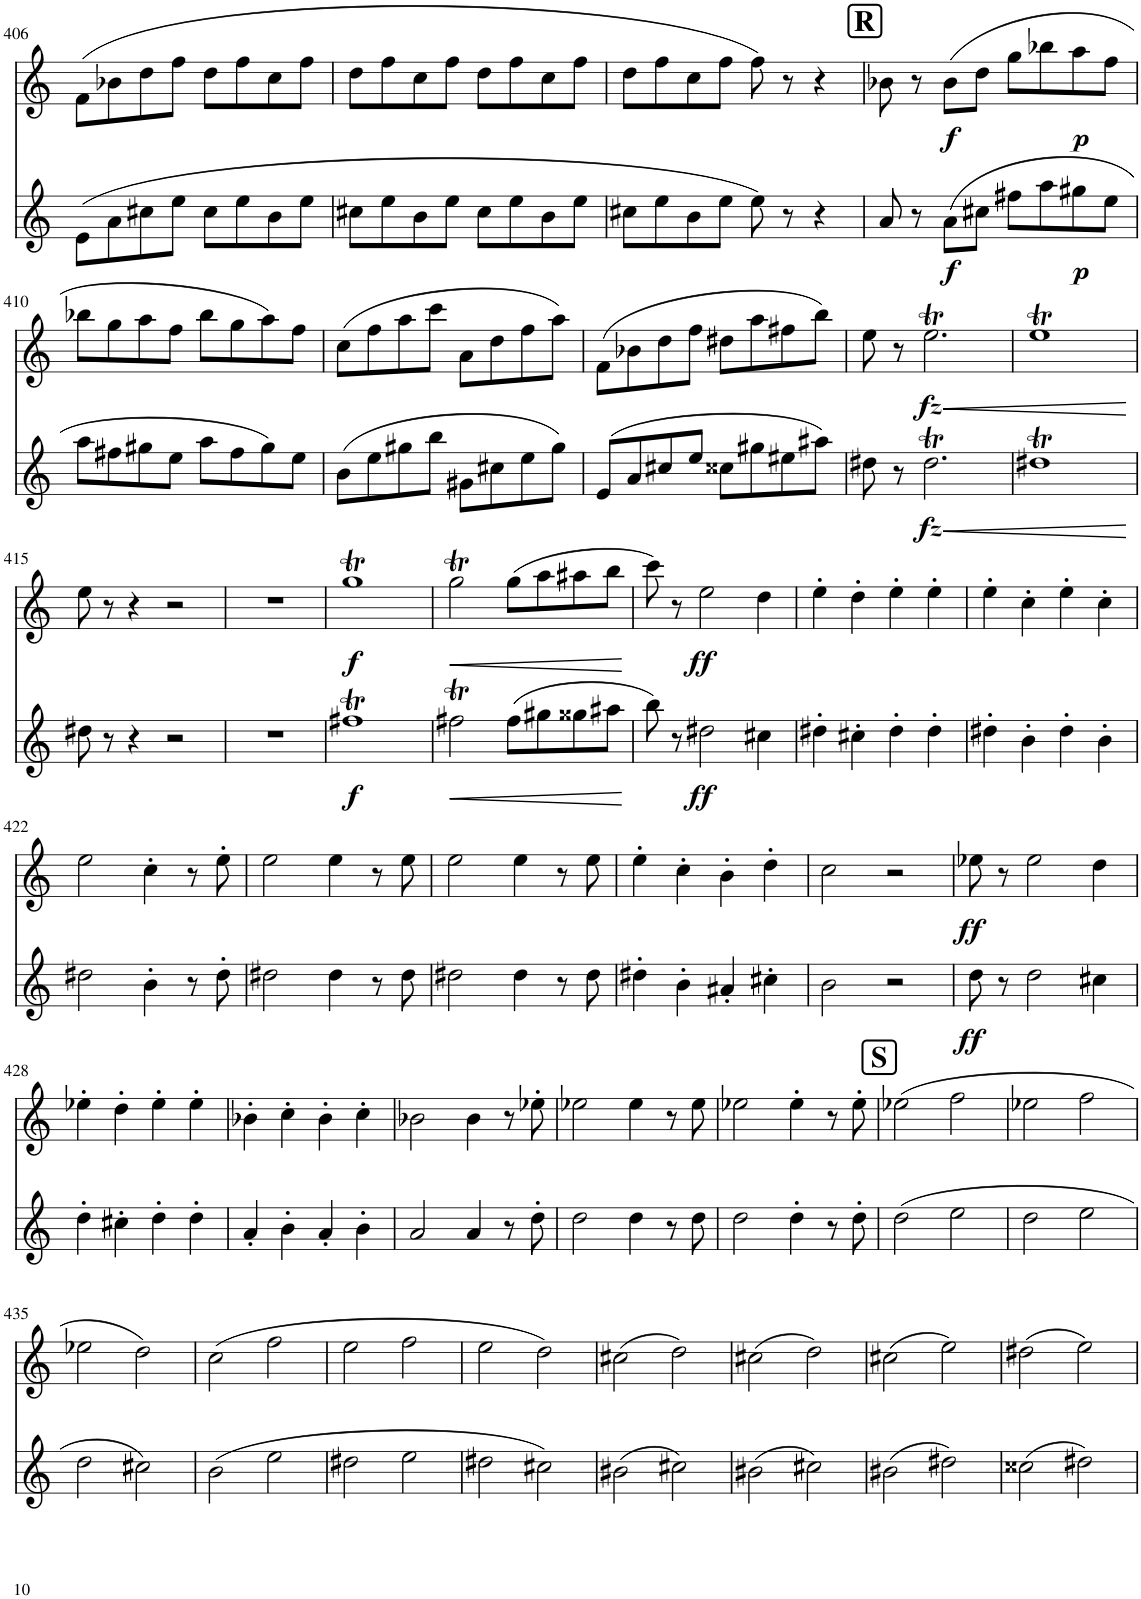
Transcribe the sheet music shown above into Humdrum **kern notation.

**kern	**dynam	**kern	**dynam
*part2	*part2	*part1	*part1
*staff2	*staff2	*staff1	*staff1
*I"Bb Cl II	*	*I"A Cl II	*
*I'Cl	*	*I'Cl	*
!!LO:PB:g=z
*clefG2	*	*clefG2	*
*Trd1c2	*	*Trd2c3	*
*k[]	*	*k[]	*
*M4/4	*	*M4/4	*
*met(c)	*	*met(c)	*
=406	=406	=406	=406
(8e\L	.	(8f\L	.
8a\	.	8b-X\	.
8cc#X\	.	8dd\	.
8ee\J	.	8ff\J	.
8cc#\L	.	8dd\L	.
8ee\	.	8ff\	.
8b\	.	8cc\	.
8ee\J	.	8ff\J	.
=407	=407	=407	=407
8cc#X\L	.	8dd\L	.
8ee\	.	8ff\	.
8b\	.	8cc\	.
8ee\J	.	8ff\J	.
8cc#\L	.	8dd\L	.
8ee\	.	8ff\	.
8b\	.	8cc\	.
8ee\J	.	8ff\J	.
=408	=408	=408	=408
8cc#X\L	.	8dd\L	.
8ee\	.	8ff\	.
8b\	.	8cc\	.
8ee\J	.	8ff\J	.
8ee\)	.	8ff\)	.
8r	.	8r	.
4r	.	4r	.
=409	=409	=409	=409
8a/	.	8b-X\	.
8r	.	8r	.
!	!LO:DY:b	!	!LO:DY:b
(8a\L	f	(8b-\L	f
8cc#X\J	.	8dd\J	.
8ff#X\L	.	8gg\L	.
8aa\	.	8bb-X\	.
!	!LO:DY:b	!	!LO:DY:b
8gg#X\	p	8aa\	p
8ee\J	.	8ff\J	.
!!LO:LB:g=z
=410	=410	=410	=410
8aa\L	.	8bb-X\L	.
8ff#X\	.	8gg\	.
8gg#X\	.	8aa\	.
8ee\J	.	8ff\J	.
8aa\L	.	8bb-\L	.
8ff#\	.	8gg\	.
8gg#\)	.	8aa\)	.
8ee\J	.	8ff\J	.
=411	=411	=411	=411
(8b\L	.	(8cc\L	.
8ee\	.	8ff\	.
8gg#X\	.	8aa\	.
8bb\J	.	8ccc\J	.
8g#X\L	.	8a\L	.
8cc#X\	.	8dd\	.
8ee\	.	8ff\	.
8gg#\J)	.	8aa\J)	.
=412	=412	=412	=412
(8e/L	.	(8f\L	.
8a/	.	8b-X\	.
8cc#X/	.	8dd\	.
8ee/J	.	8ff\J	.
8cc##X\L	.	8dd#X\L	.
8gg#X\	.	8aa\	.
8ee#X\	.	8ff#X\	.
8aa#X\J)	.	8bb\J)	.
=413	=413	=413	=413
8dd#X\	.	8ee\	.
8r	.	8r	.
!	!LO:HP:b	!	!LO:HP:b
!	!LO:DY:n=1:b	!	!LO:DY:n=1:b
2.dd#t\	< fz	2.eet\	< fz
=414	=414	=414	=414
1dd#Xt	.	1eet	.
.	[	.	[
!!LO:LB:g=z
=415	=415	=415	=415
8dd#X\	.	8ee\	.
8r	.	8r	.
4r	.	4r	.
2r	.	2r	.
=416	=416	=416	=416
1r	.	1r	.
=417	=417	=417	=417
!	!LO:DY:b	!	!LO:DY:b
1ff#Xt	f	1ggT	f
=418	=418	=418	=418
!	!LO:HP:b	!	!LO:HP:b
2ff#Xt\	<	2ggT\	<
(8ff#\L	.	(8gg\L	.
8gg#X\	.	8aa\	.
8gg##X\	.	8aa#X\	.
8aa#X\J	.	8bb\J	.
.	[	.	[
=419	=419	=419	=419
8bb\)	.	8ccc\)	.
8r	.	8r	.
!	!LO:DY:b	!	!LO:DY:b
2dd#X\	ff	2ee\	ff
4cc#X\	.	4dd\	.
=420	=420	=420	=420
4dd#X'\	.	4ee'\	.
4cc#X'\	.	4dd'\	.
4dd#'\	.	4ee'\	.
4dd#'\	.	4ee'\	.
=421	=421	=421	=421
4dd#X'\	.	4ee'\	.
4b'\	.	4cc'\	.
4dd#'\	.	4ee'\	.
4b'\	.	4cc'\	.
!!LO:LB:g=z
=422	=422	=422	=422
2dd#X\	.	2ee\	.
4b'\	.	4cc'\	.
8r	.	8r	.
8dd#'\	.	8ee'\	.
=423	=423	=423	=423
2dd#X\	.	2ee\	.
4dd#\	.	4ee\	.
8r	.	8r	.
8dd#\	.	8ee\	.
=424	=424	=424	=424
2dd#X\	.	2ee\	.
4dd#\	.	4ee\	.
8r	.	8r	.
8dd#\	.	8ee\	.
=425	=425	=425	=425
4dd#X'\	.	4ee'\	.
4b'\	.	4cc'\	.
4a#X'/	.	4b'\	.
4cc#X'\	.	4dd'\	.
=426	=426	=426	=426
2b\	.	2cc\	.
2r	.	2r	.
=427	=427	=427	=427
!	!LO:DY:b	!	!LO:DY:b
8dd\	ff	8ee-X\	ff
8r	.	8r	.
2dd\	.	2ee-\	.
4cc#X\	.	4dd\	.
!!LO:LB:g=z
=428	=428	=428	=428
4dd'\	.	4ee-X'\	.
4cc#X'\	.	4dd'\	.
4dd'\	.	4ee-'\	.
4dd'\	.	4ee-'\	.
=429	=429	=429	=429
4a'/	.	4b-X'\	.
4b'\	.	4cc'\	.
4a'/	.	4b-'\	.
4b'\	.	4cc'\	.
=430	=430	=430	=430
2a/	.	2b-X\	.
4a/	.	4b-\	.
8r	.	8r	.
8dd'\	.	8ee-X'\	.
=431	=431	=431	=431
2dd\	.	2ee-X\	.
4dd\	.	4ee-\	.
8r	.	8r	.
8dd\	.	8ee-\	.
=432	=432	=432	=432
2dd\	.	2ee-X\	.
4dd'\	.	4ee-'\	.
8r	.	8r	.
8dd'\	.	8ee-'\	.
=433	=433	=433	=433
(2dd\	.	(2ee-X\	.
2ee\	.	2ff\	.
=434	=434	=434	=434
2dd\	.	2ee-X\	.
2ee\	.	2ff\	.
!!LO:LB:g=z
=435	=435	=435	=435
2dd\	.	2ee-X\	.
2cc#X\)	.	2dd\)	.
=436	=436	=436	=436
(2b\	.	(2cc\	.
2ee\	.	2ff\	.
=437	=437	=437	=437
2dd#X\	.	2ee\	.
2ee\	.	2ff\	.
=438	=438	=438	=438
2dd#X\	.	2ee\	.
2cc#X\)	.	2dd\)	.
=439	=439	=439	=439
(2b#X\	.	(2cc#X\	.
2cc#X\)	.	2dd\)	.
=440	=440	=440	=440
(2b#X\	.	(2cc#X\	.
2cc#X\)	.	2dd\)	.
=441	=441	=441	=441
(2b#X\	.	(2cc#X\	.
2dd#X\)	.	2ee\)	.
=442	=442	=442	=442
(2cc##X\	.	(2dd#X\	.
2dd#X\)	.	2ee\)	.
=	=	=	=
*-	*-	*-	*-
